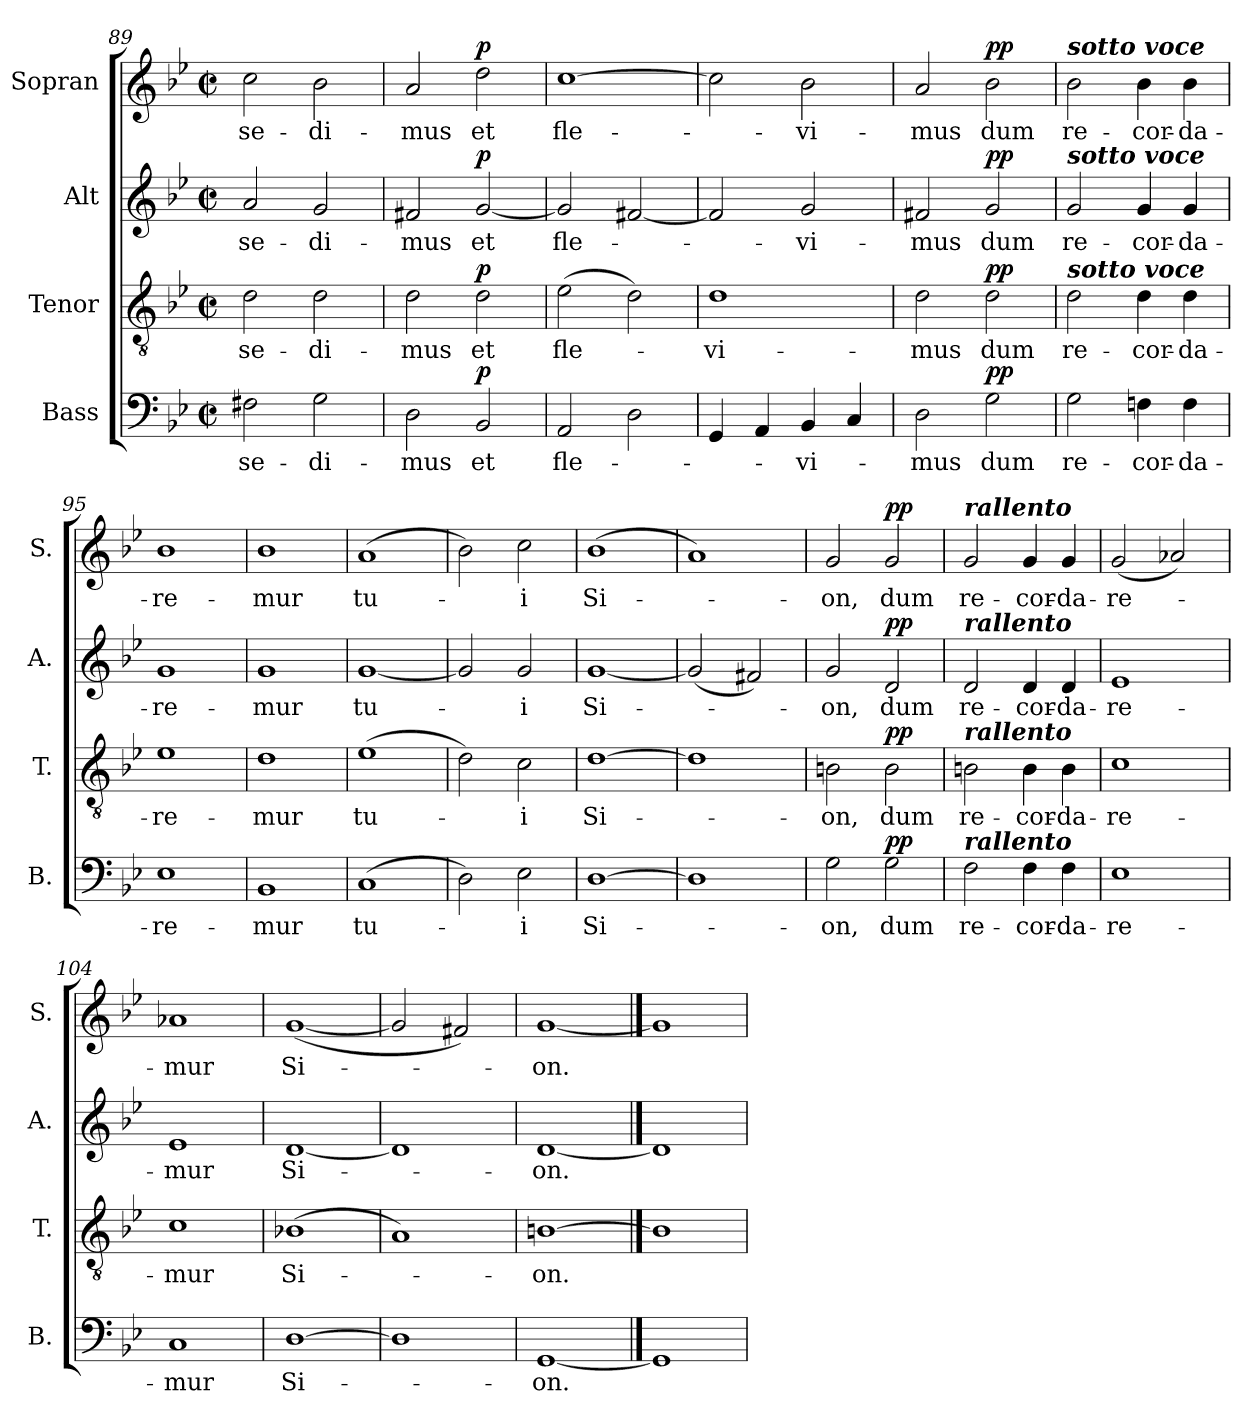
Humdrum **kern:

**kern	**text	**dynam	**kern	**text	**dynam	**kern	**text	**dynam	**kern	**text	**dynam
*part4	*part4	*part4	*part3	*part3	*part3	*part2	*part2	*part2	*part1	*part1	*part1
*staff4	*staff4	*staff4	*staff3	*staff3	*staff3	*staff2	*staff2	*staff2	*staff1	*staff1	*staff1
*I"Bass	*	*	*I"Tenor	*	*	*I"Alt	*	*	*I"Sopran	*	*
*I'B.	*	*	*I'T.	*	*	*I'A.	*	*	*I'S.	*	*
*clefF4	*	*	*clefGv2	*	*	*clefG2	*	*	*clefG2	*	*
*k[b-e-]	*	*	*k[b-e-]	*	*	*k[b-e-]	*	*	*k[b-e-]	*	*
*B-:	*	*	*B-:	*	*	*B-:	*	*	*B-:	*	*
*M2/2	*	*	*M2/2	*	*	*M2/2	*	*	*M2/2	*	*
*met(c|)	*	*	*met(c|)	*	*	*met(c|)	*	*	*met(c|)	*	*
=89	=89	=89	=89	=89	=89	=89	=89	=89	=89	=89	=89
!	!LO:LY:b	!	!	!LO:LY:b	!	!	!LO:LY:b	!	!	!LO:LY:b	!
2F#X\	se-	.	2d\	se-	.	2a/	se-	.	2cc\	se-	.
!	!LO:LY:b	!	!	!LO:LY:b	!	!	!LO:LY:b	!	!	!LO:LY:b	!
2G\	-di-	.	2d\	-di-	.	2g/	-di-	.	2b-\	-di-	.
!!LO:PB:g=z
=90	=90	=90	=90	=90	=90	=90	=90	=90	=90	=90	=90
!	!LO:LY:b	!	!	!LO:LY:b	!	!	!LO:LY:b	!	!	!LO:LY:b	!
2D\	-mus	.	2d\	-mus	.	2f#X/	-mus	.	2a/	-mus	.
!	!LO:LY:b	!LO:DY:a	!	!LO:LY:b	!LO:DY:a	!	!LO:LY:b	!LO:DY:a	!	!LO:LY:b	!LO:DY:a
2BB-/	et	p	2d\	et	p	[2g/	et	p	2dd\	et	p
=91	=91	=91	=91	=91	=91	=91	=91	=91	=91	=91	=91
!	!LO:LY:b	!	!	!LO:LY:b	!	!	!LO:LY:b	!	!	!LO:LY:b	!
2AA/	fle-	.	(>2e-\	fle-	.	2g/]	fle-	.	[1cc	fle-	.
2D\	.	.	2d\)	.	.	[2f#X/	.	.	.	.	.
=92	=92	=92	=92	=92	=92	=92	=92	=92	=92	=92	=92
!	!	!	!	!LO:LY:b	!	!	!	!	!	!	!
4GG/	.	.	1d	-vi-	.	2f#/]	.	.	2cc\]	.	.
4AA/	.	.	.	.	.	.	.	.	.	.	.
!	!LO:LY:b	!	!	!	!	!	!LO:LY:b	!	!	!LO:LY:b	!
4BB-/	-vi-	.	.	.	.	2g/	-vi-	.	2b-\	-vi-	.
4C/	.	.	.	.	.	.	.	.	.	.	.
=93	=93	=93	=93	=93	=93	=93	=93	=93	=93	=93	=93
!	!LO:LY:b	!	!	!LO:LY:b	!	!	!LO:LY:b	!	!	!LO:LY:b	!
2D\	-mus	.	2d\	-mus	.	2f#X/	-mus	.	2a/	-mus	.
!	!LO:LY:b	!LO:DY:a	!	!LO:LY:b	!LO:DY:a	!	!LO:LY:b	!LO:DY:a	!	!LO:LY:b	!LO:DY:a
2G\	dum	pp	2d\	dum	pp	2g/	dum	pp	2b-\	dum	pp
=94	=94	=94	=94	=94	=94	=94	=94	=94	=94	=94	=94
!	!	!	!	!	!	!	!	!	!LO:TX:a:Bi:t=sotto voce	!	!
!	!	!	!	!	!	!LO:TX:a:Bi:t=sotto voce	!	!	!	!	!
!	!	!	!LO:TX:a:Bi:t=sotto voce	!	!	!	!	!	!	!	!
!	!LO:LY:b	!	!	!LO:LY:b	!	!	!LO:LY:b	!	!	!LO:LY:b	!
2G\	re-	.	2d\	re-	.	2g/	re-	.	2b-\	re-	.
!	!LO:LY:b	!	!	!LO:LY:b	!	!	!LO:LY:b	!	!	!LO:LY:b	!
4Fn\	-cor-	.	4d\	-cor-	.	4g/	-cor-	.	4b-\	-cor-	.
!	!LO:LY:b	!	!	!LO:LY:b	!	!	!LO:LY:b	!	!	!LO:LY:b	!
4F\	-da-	.	4d\	-da-	.	4g/	-da-	.	4b-\	-da-	.
=95	=95	=95	=95	=95	=95	=95	=95	=95	=95	=95	=95
!	!LO:LY:b	!	!	!LO:LY:b	!	!	!LO:LY:b	!	!	!LO:LY:b	!
1E-	-re-	.	1e-	-re-	.	1g	-re-	.	1b-	-re-	.
!!LO:LB:g=z
=96	=96	=96	=96	=96	=96	=96	=96	=96	=96	=96	=96
!	!LO:LY:b	!	!	!LO:LY:b	!	!	!LO:LY:b	!	!	!LO:LY:b	!
1BB-	-mur	.	1d	-mur	.	1g	-mur	.	1b-	-mur	.
=97	=97	=97	=97	=97	=97	=97	=97	=97	=97	=97	=97
!	!LO:LY:b	!	!	!LO:LY:b	!	!	!LO:LY:b	!	!	!LO:LY:b	!
(>1C	tu-	.	(>1e-	tu-	.	[1g	tu-	.	(>1a	tu-	.
=98	=98	=98	=98	=98	=98	=98	=98	=98	=98	=98	=98
2D\)	.	.	2d\)	.	.	2g/]	.	.	2b-\)	.	.
!	!LO:LY:b	!	!	!LO:LY:b	!	!	!LO:LY:b	!	!	!LO:LY:b	!
2E-\	-i	.	2c\	-i	.	2g/	-i	.	2cc\	-i	.
=99	=99	=99	=99	=99	=99	=99	=99	=99	=99	=99	=99
!	!LO:LY:b	!	!	!LO:LY:b	!	!	!LO:LY:b	!	!	!LO:LY:b	!
[1D	Si-	.	[1d	Si-	.	[1g	Si-	.	(>1b-	Si-	.
=100	=100	=100	=100	=100	=100	=100	=100	=100	=100	=100	=100
1D]	.	.	1d]	.	.	(<2g/]	.	.	1a)	.	.
.	.	.	.	.	.	2f#X/)	.	.	.	.	.
=101	=101	=101	=101	=101	=101	=101	=101	=101	=101	=101	=101
!	!LO:LY:b	!	!	!LO:LY:b	!	!	!LO:LY:b	!	!	!LO:LY:b	!
2G\	-on,	.	2Bn\	-on,	.	2g/	-on,	.	2g/	-on,	.
!	!LO:LY:b	!LO:DY:a	!	!LO:LY:b	!LO:DY:a	!	!LO:LY:b	!LO:DY:a	!	!LO:LY:b	!LO:DY:a
2G\	dum	pp	2B\	dum	pp	2d/	dum	pp	2g/	dum	pp
!!LO:LB:g=z
=102	=102	=102	=102	=102	=102	=102	=102	=102	=102	=102	=102
!	!	!	!	!	!	!	!	!	!LO:TX:a:Bi:t=rallento	!	!
!	!	!	!	!	!	!LO:TX:a:Bi:t=rallento	!	!	!	!	!
!	!	!	!LO:TX:a:Bi:t=rallento	!	!	!	!	!	!	!	!
!LO:TX:a:Bi:t=rallento	!	!	!	!	!	!	!	!	!	!	!
!	!LO:LY:b	!	!	!LO:LY:b	!	!	!LO:LY:b	!	!	!LO:LY:b	!
2F\	re-	.	2Bn\	re-	.	2d/	re-	.	2g/	re-	.
!	!LO:LY:b	!	!	!LO:LY:b	!	!	!LO:LY:b	!	!	!LO:LY:b	!
4F\	-cor-	.	4B\	-cor-	.	4d/	-cor-	.	4g/	-cor-	.
!	!LO:LY:b	!	!	!LO:LY:b	!	!	!LO:LY:b	!	!	!LO:LY:b	!
4F\	-da-	.	4B\	-da-	.	4d/	-da-	.	4g/	-da-	.
=103	=103	=103	=103	=103	=103	=103	=103	=103	=103	=103	=103
!	!LO:LY:b	!	!	!LO:LY:b	!	!	!LO:LY:b	!	!	!LO:LY:b	!
1E-	-re-	.	1c	-re-	.	1e-	-re-	.	(<2g/	-re-	.
.	.	.	.	.	.	.	.	.	2a-X/)	.	.
=104	=104	=104	=104	=104	=104	=104	=104	=104	=104	=104	=104
!	!LO:LY:b	!	!	!LO:LY:b	!	!	!LO:LY:b	!	!	!LO:LY:b	!
1C	-mur	.	1c	-mur	.	1e-	-mur	.	1a-X	-mur	.
=105	=105	=105	=105	=105	=105	=105	=105	=105	=105	=105	=105
!	!LO:LY:b	!	!	!LO:LY:b	!	!	!LO:LY:b	!	!	!LO:LY:b	!
[1D	Si-	.	(>1B-X	Si-	.	[1d	Si-	.	(<[1g	Si-	.
=106	=106	=106	=106	=106	=106	=106	=106	=106	=106	=106	=106
1D]	.	.	1A)	.	.	1d]	.	.	2g/]	.	.
.	.	.	.	.	.	.	.	.	2f#X/)	.	.
=107	=107	=107	=107	=107	=107	=107	=107	=107	=107	=107	=107
!	!LO:LY:b	!	!	!LO:LY:b	!	!	!LO:LY:b	!	!	!LO:LY:b	!
[1GG	-on.	.	[1Bn	-on.	.	[1d	-on.	.	[1g	-on.	.
==108	==108	==108	==108	==108	==108	==108	==108	==108	==108	==108	==108
1GG]	.	.	1B]	.	.	1d]	.	.	1g]	.	.
=	=	=	=	=	=	=	=	=	=	=	=
*-	*-	*-	*-	*-	*-	*-	*-	*-	*-	*-	*-
